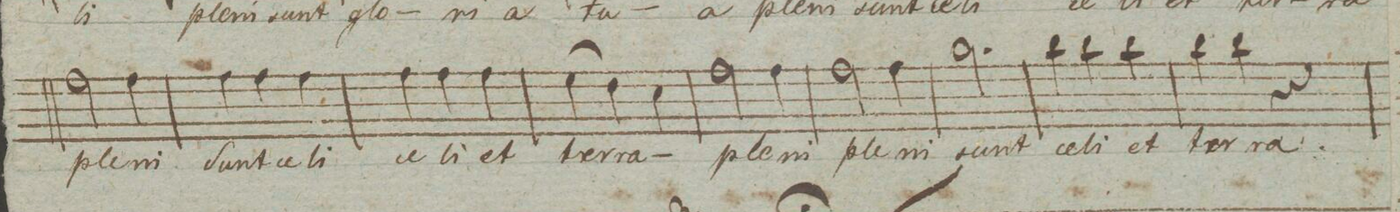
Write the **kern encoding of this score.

**kern	**text	**dynam
*I"Alto.	*	*
*clefC3	*	*
*k[]	*	*
*met(c)	*	*
*M3/4	*	*
2g\	ple-	.
4g\	-ni	.
=61	=61	=61
4g\	Sunt	.
4g\	ce-	.
4g\	-li	.
=62	=62	=62
4g\	ce-	.
4g\	-li	.
4g\	et	.
=63	=63	=63
(4f\	ter-	.
4e\)	.	.
4d\	-ra	.
=64	=64	=64
2g\	ple-	.
4g\	-ni	.
=65	=65	=65
2g\	ple-	.
4g\	-ni	.
=66	=66	=66
2.a\	sunt	.
=67	=67	=67
4cc\	ce-	.
4cc\	-li	.
4cc\	et	.
=68	=68	=68
4cc\	ter-	.
4cc\	-ra	.
4r	.	.
=69	=69	=69
2.ryy	.	.
=70	=70	=70
*-	*-	*-
